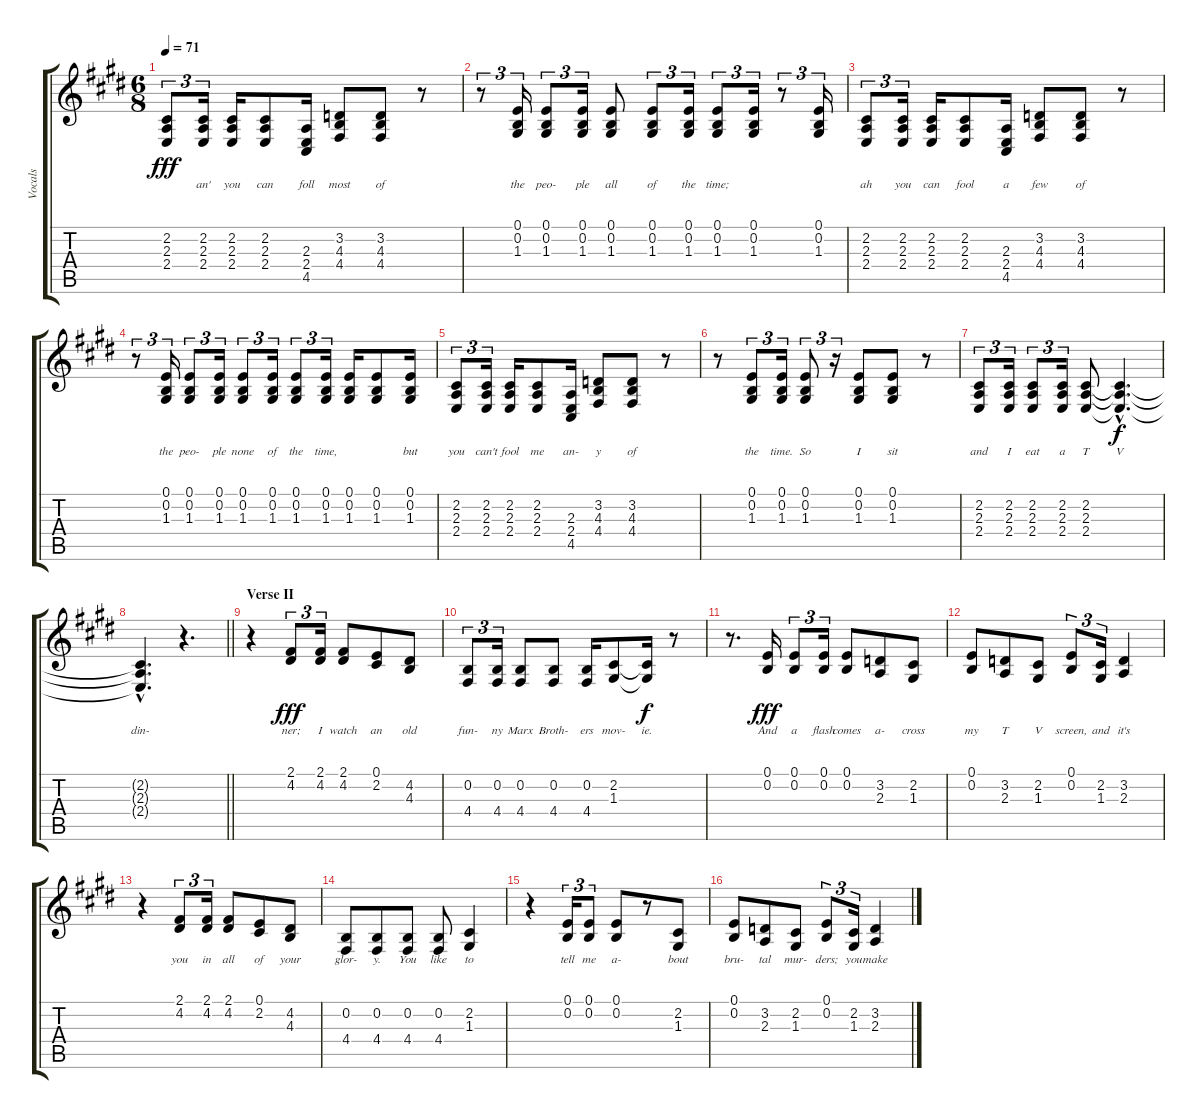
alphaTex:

\track ("Vocals" "Vocals") {instrument lead6voice}
\staff {score tabs}
\tuning (E4 B3 G3 D3 A2 E2) {hide}
\ts (6 8)
\tempo 71
\clef g2
\ks e
(2.2 2.3 2.4).8{tu (3 2) lyrics (0 "") lyrics (1 "") lyrics (2 "") lyrics (3 "") lyrics (4 "") dy fff} (2.2 2.3 2.4).16{tu (3 2) lyrics (0 "an'") lyrics (1 "") lyrics (2 "") lyrics (3 "") lyrics (4 "")} (2.2 2.3 2.4).16{lyrics (0 "you") lyrics (1 "") lyrics (2 "") lyrics (3 "") lyrics (4 "")} (2.2 2.3 2.4).8{lyrics (0 "can") lyrics (1 "") lyrics (2 "") lyrics (3 "") lyrics (4 "")} (2.3 2.4 4.5).16{lyrics (0 "foll") lyrics (1 "") lyrics (2 "") lyrics (3 "") lyrics (4 "")} (3.2 4.3 4.4).8{lyrics (0 "most") lyrics (1 "") lyrics (2 "") lyrics (3 "") lyrics (4 "")} (3.2 4.3 4.4).8{lyrics (0 "of") lyrics (1 "") lyrics (2 "") lyrics (3 "") lyrics (4 "")} r.8 |
r.8{tu (3 2)} (0.1 0.2 1.3).16{tu (3 2) lyrics (0 "the") lyrics (1 "") lyrics (2 "") lyrics (3 "") lyrics (4 "")} (0.1 0.2 1.3).8{tu (3 2) lyrics (0 "peo-") lyrics (1 "") lyrics (2 "") lyrics (3 "") lyrics (4 "")} (0.1 0.2 1.3).16{tu (3 2) lyrics (0 "ple") lyrics (1 "") lyrics (2 "") lyrics (3 "") lyrics (4 "")} (0.1 0.2 1.3).8{lyrics (0 "all") lyrics (1 "") lyrics (2 "") lyrics (3 "") lyrics (4 "")} (0.1 0.2 1.3).8{tu (3 2) lyrics (0 "of") lyrics (1 "") lyrics (2 "") lyrics (3 "") lyrics (4 "")} (0.1 0.2 1.3).16{tu (3 2) lyrics (0 "the") lyrics (1 "") lyrics (2 "") lyrics (3 "") lyrics (4 "")} (0.1 0.2 1.3).8{tu (3 2) lyrics (0 "time;") lyrics (1 "") lyrics (2 "") lyrics (3 "") lyrics (4 "")} (0.1 0.2 1.3).16{tu (3 2) lyrics (0 "") lyrics (1 "") lyrics (2 "") lyrics (3 "") lyrics (4 "")} r.8{tu (3 2)} (0.1 0.2 1.3).16{tu (3 2) lyrics (0 "") lyrics (1 "") lyrics (2 "") lyrics (3 "") lyrics (4 "")} |
(2.2 2.3 2.4).8{tu (3 2) lyrics (0 "ah") lyrics (1 "") lyrics (2 "") lyrics (3 "") lyrics (4 "")} (2.2 2.3 2.4).16{tu (3 2) lyrics (0 "you") lyrics (1 "") lyrics (2 "") lyrics (3 "") lyrics (4 "")} (2.2 2.3 2.4).16{lyrics (0 "can") lyrics (1 "") lyrics (2 "") lyrics (3 "") lyrics (4 "")} (2.2 2.3 2.4).8{lyrics (0 "fool") lyrics (1 "") lyrics (2 "") lyrics (3 "") lyrics (4 "")} (2.3 2.4 4.5).16{lyrics (0 "a") lyrics (1 "") lyrics (2 "") lyrics (3 "") lyrics (4 "")} (3.2 4.3 4.4).8{lyrics (0 "few") lyrics (1 "") lyrics (2 "") lyrics (3 "") lyrics (4 "")} (3.2 4.3 4.4).8{lyrics (0 "of") lyrics (1 "") lyrics (2 "") lyrics (3 "") lyrics (4 "")} r.8 |
r.8{tu (3 2)} (0.1 0.2 1.3).16{tu (3 2) lyrics (0 "the") lyrics (1 "") lyrics (2 "") lyrics (3 "") lyrics (4 "")} (0.1 0.2 1.3).8{tu (3 2) lyrics (0 "peo-") lyrics (1 "") lyrics (2 "") lyrics (3 "") lyrics (4 "")} (0.1 0.2 1.3).16{tu (3 2) lyrics (0 "ple") lyrics (1 "") lyrics (2 "") lyrics (3 "") lyrics (4 "")} (0.1 0.2 1.3).8{tu (3 2) lyrics (0 "none") lyrics (1 "") lyrics (2 "") lyrics (3 "") lyrics (4 "")} (0.1 0.2 1.3).16{tu (3 2) lyrics (0 "of") lyrics (1 "") lyrics (2 "") lyrics (3 "") lyrics (4 "")} (0.1 0.2 1.3).8{tu (3 2) lyrics (0 "the") lyrics (1 "") lyrics (2 "") lyrics (3 "") lyrics (4 "")} (0.1 0.2 1.3).16{tu (3 2) lyrics (0 "time,") lyrics (1 "") lyrics (2 "") lyrics (3 "") lyrics (4 "")} (0.1 0.2 1.3).16{lyrics (0 "") lyrics (1 "") lyrics (2 "") lyrics (3 "") lyrics (4 "")} (0.1 0.2 1.3).8{lyrics (0 "") lyrics (1 "") lyrics (2 "") lyrics (3 "") lyrics (4 "")} (0.1 0.2 1.3).16{lyrics (0 "but") lyrics (1 "") lyrics (2 "") lyrics (3 "") lyrics (4 "")} |
(2.2 2.3 2.4).8{tu (3 2) lyrics (0 "you") lyrics (1 "") lyrics (2 "") lyrics (3 "") lyrics (4 "")} (2.2 2.3 2.4).16{tu (3 2) lyrics (0 "can't") lyrics (1 "") lyrics (2 "") lyrics (3 "") lyrics (4 "")} (2.2 2.3 2.4).16{lyrics (0 "fool") lyrics (1 "") lyrics (2 "") lyrics (3 "") lyrics (4 "")} (2.2 2.3 2.4).8{lyrics (0 "me") lyrics (1 "") lyrics (2 "") lyrics (3 "") lyrics (4 "")} (2.3 2.4 4.5).16{lyrics (0 "an-") lyrics (1 "") lyrics (2 "") lyrics (3 "") lyrics (4 "")} (3.2 4.3 4.4).8{lyrics (0 "y") lyrics (1 "") lyrics (2 "") lyrics (3 "") lyrics (4 "")} (3.2 4.3 4.4).8{lyrics (0 "of") lyrics (1 "") lyrics (2 "") lyrics (3 "") lyrics (4 "")} r.8 |
r.8 (0.1 0.2 1.3).8{tu (3 2) lyrics (0 "the") lyrics (1 "") lyrics (2 "") lyrics (3 "") lyrics (4 "")} (0.1 0.2 1.3).16{tu (3 2) lyrics (0 "time.") lyrics (1 "") lyrics (2 "") lyrics (3 "") lyrics (4 "")} (0.1 0.2 1.3).8{tu (3 2) lyrics (0 "So") lyrics (1 "") lyrics (2 "") lyrics (3 "") lyrics (4 "")} r.16{tu (3 2)} (0.1 0.2 1.3).8{lyrics (0 "I") lyrics (1 "") lyrics (2 "") lyrics (3 "") lyrics (4 "")} (0.1 0.2 1.3).8{lyrics (0 "sit") lyrics (1 "") lyrics (2 "") lyrics (3 "") lyrics (4 "")} r.8 |
(2.2 2.3 2.4).8{tu (3 2) lyrics (0 "and") lyrics (1 "") lyrics (2 "") lyrics (3 "") lyrics (4 "")} (2.2 2.3 2.4).16{tu (3 2) lyrics (0 "I") lyrics (1 "") lyrics (2 "") lyrics (3 "") lyrics (4 "")} (2.2 2.3 2.4).8{tu (3 2) lyrics (0 "eat") lyrics (1 "") lyrics (2 "") lyrics (3 "") lyrics (4 "")} (2.2 2.3 2.4).16{tu (3 2) lyrics (0 "a") lyrics (1 "") lyrics (2 "") lyrics (3 "") lyrics (4 "")} (2.2 2.3 2.4).8{lyrics (0 "T") lyrics (1 "") lyrics (2 "") lyrics (3 "") lyrics (4 "")} (2.2{hac t} 2.3{hac t} 2.4{hac t}).4{d lyrics (0 "V") lyrics (1 "") lyrics (2 "") lyrics (3 "") lyrics (4 "") dy f} |
\barLineRight lightlight
(2.2{hac t} 2.3{hac t} 2.4{hac t}).4{d lyrics (0 "din-") lyrics (1 "") lyrics (2 "") lyrics (3 "") lyrics (4 "")} r.4{d} |
\section ("" "Verse II")
r.4 (2.1 4.2).8{tu (3 2) lyrics (0 "ner;") lyrics (1 "") lyrics (2 "") lyrics (3 "") lyrics (4 "") dy fff} (2.1 4.2).16{tu (3 2) lyrics (0 "I") lyrics (1 "") lyrics (2 "") lyrics (3 "") lyrics (4 "")} (2.1 4.2).8{lyrics (0 "watch") lyrics (1 "") lyrics (2 "") lyrics (3 "") lyrics (4 "")} (0.1 2.2).8{lyrics (0 "an") lyrics (1 "") lyrics (2 "") lyrics (3 "") lyrics (4 "")} (4.2 4.3).8{lyrics (0 "old") lyrics (1 "") lyrics (2 "") lyrics (3 "") lyrics (4 "")} |
(0.2 4.4).8{tu (3 2) lyrics (0 "fun-") lyrics (1 "") lyrics (2 "") lyrics (3 "") lyrics (4 "")} (0.2 4.4).16{tu (3 2) lyrics (0 "ny") lyrics (1 "") lyrics (2 "") lyrics (3 "") lyrics (4 "")} (0.2 4.4).8{lyrics (0 "Marx") lyrics (1 "") lyrics (2 "") lyrics (3 "") lyrics (4 "")} (0.2 4.4).8{lyrics (0 "Broth-") lyrics (1 "") lyrics (2 "") lyrics (3 "") lyrics (4 "")} (0.2 4.4).16{lyrics (0 "ers") lyrics (1 "") lyrics (2 "") lyrics (3 "") lyrics (4 "")} (2.2 1.3).8{lyrics (0 "mov-") lyrics (1 "") lyrics (2 "") lyrics (3 "") lyrics (4 "")} (2.2{t} 1.3{t}).16{lyrics (0 "ie.") lyrics (1 "") lyrics (2 "") lyrics (3 "") lyrics (4 "") dy f} r.8 |
r.8{d} (0.1 0.2).16{lyrics (0 "And") lyrics (1 "") lyrics (2 "") lyrics (3 "") lyrics (4 "") dy fff} (0.1 0.2).8{tu (3 2) lyrics (0 "a") lyrics (1 "") lyrics (2 "") lyrics (3 "") lyrics (4 "")} (0.1 0.2).16{tu (3 2) lyrics (0 "flash") lyrics (1 "") lyrics (2 "") lyrics (3 "") lyrics (4 "")} (0.1 0.2).8{lyrics (0 "comes") lyrics (1 "") lyrics (2 "") lyrics (3 "") lyrics (4 "")} (3.2 2.3).8{lyrics (0 "a-") lyrics (1 "") lyrics (2 "") lyrics (3 "") lyrics (4 "")} (2.2 1.3).8{lyrics (0 "cross") lyrics (1 "") lyrics (2 "") lyrics (3 "") lyrics (4 "")} |
(0.1 0.2).8{lyrics (0 "my") lyrics (1 "") lyrics (2 "") lyrics (3 "") lyrics (4 "")} (3.2 2.3).8{lyrics (0 "T") lyrics (1 "") lyrics (2 "") lyrics (3 "") lyrics (4 "")} (2.2 1.3).8{lyrics (0 "V") lyrics (1 "") lyrics (2 "") lyrics (3 "") lyrics (4 "")} (0.1 0.2).8{tu (3 2) lyrics (0 "screen,") lyrics (1 "") lyrics (2 "") lyrics (3 "") lyrics (4 "")} (2.2 1.3).16{tu (3 2) lyrics (0 "and") lyrics (1 "") lyrics (2 "") lyrics (3 "") lyrics (4 "")} (3.2 2.3).4{lyrics (0 "it's") lyrics (1 "") lyrics (2 "") lyrics (3 "") lyrics (4 "")} |
r.4 (2.1 4.2).8{tu (3 2) lyrics (0 "you") lyrics (1 "") lyrics (2 "") lyrics (3 "") lyrics (4 "")} (2.1 4.2).16{tu (3 2) lyrics (0 "in") lyrics (1 "") lyrics (2 "") lyrics (3 "") lyrics (4 "")} (2.1 4.2).8{lyrics (0 "all") lyrics (1 "") lyrics (2 "") lyrics (3 "") lyrics (4 "")} (0.1 2.2).8{lyrics (0 "of") lyrics (1 "") lyrics (2 "") lyrics (3 "") lyrics (4 "")} (4.2 4.3).8{lyrics (0 "your") lyrics (1 "") lyrics (2 "") lyrics (3 "") lyrics (4 "")} |
(0.2 4.4).8{lyrics (0 "glor-") lyrics (1 "") lyrics (2 "") lyrics (3 "") lyrics (4 "")} (0.2 4.4).8{lyrics (0 "y.") lyrics (1 "") lyrics (2 "") lyrics (3 "") lyrics (4 "")} (0.2 4.4).8{lyrics (0 "You") lyrics (1 "") lyrics (2 "") lyrics (3 "") lyrics (4 "")} (0.2 4.4).8{lyrics (0 "like") lyrics (1 "") lyrics (2 "") lyrics (3 "") lyrics (4 "")} (2.2 1.3).4{lyrics (0 "to") lyrics (1 "") lyrics (2 "") lyrics (3 "") lyrics (4 "")} |
r.4 (0.1 0.2).16{tu (3 2) lyrics (0 "tell") lyrics (1 "") lyrics (2 "") lyrics (3 "") lyrics (4 "")} (0.1 0.2).8{tu (3 2) lyrics (0 "me") lyrics (1 "") lyrics (2 "") lyrics (3 "") lyrics (4 "")} (0.1 0.2).8{lyrics (0 "a-") lyrics (1 "") lyrics (2 "") lyrics (3 "") lyrics (4 "")} r.8 (2.2 1.3).8{lyrics (0 "bout") lyrics (1 "") lyrics (2 "") lyrics (3 "") lyrics (4 "")} |
(0.1 0.2).8{lyrics (0 "bru-") lyrics (1 "") lyrics (2 "") lyrics (3 "") lyrics (4 "")} (3.2 2.3).8{lyrics (0 "tal") lyrics (1 "") lyrics (2 "") lyrics (3 "") lyrics (4 "")} (2.2 1.3).8{lyrics (0 "mur-") lyrics (1 "") lyrics (2 "") lyrics (3 "") lyrics (4 "")} (0.1 0.2).8{tu (3 2) lyrics (0 "ders;") lyrics (1 "") lyrics (2 "") lyrics (3 "") lyrics (4 "")} (2.2 1.3).16{tu (3 2) lyrics (0 "you") lyrics (1 "") lyrics (2 "") lyrics (3 "") lyrics (4 "")} (3.2 2.3).4{lyrics (0 "make") lyrics (1 "") lyrics (2 "") lyrics (3 "") lyrics (4 "")}
